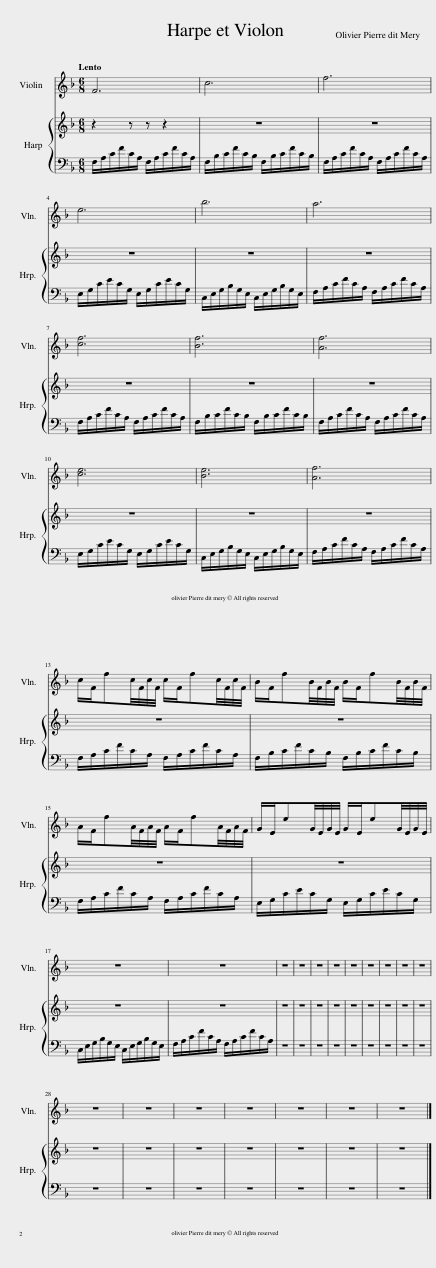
X:1
%%score 1 2
L:1/8
Q:1/4=48
M:6/8
I:linebreak $
K:F
V:1 treble
V:2 bass
V:1
 F6 | c6 | f6 |$ e6 | b6 | %5
 a6 |$ [cf]6 | [Bf]6 | [Af]6 |$ [ce]6 | %10
 [Be]6 | [Af]6 |$ c/F/fc/4F/4c/4F/4 c/F/fc/4F/4c/4F/4 | B/F/fB/4F/4B/4F/4 B/F/fB/4F/4B/4F/4 |$ A/F/fA/4F/4A/4F/4 A/F/fA/4F/4A/4F/4 | %15
 G/E/eG/4E/4G/4E/4 G/E/eG/4E/4G/4E/4 |$ z6 | z6 | z6 | z6 | %20
 z6 | z6 | z6 | z6 | z6 | %25
 z6 | z6 |$ z6 | z6 | z6 | %30
 z6 | z6 | z6 | z6 |] %34
V:2
 F,/A,/C/F/C/A,/ F,/A,/C/F/C/A,/ | F,/B,/C/F/C/B,/ F,/B,/C/F/C/B,/ | F,/A,/C/F/C/A,/ F,/A,/C/F/C/A,/ |$ E,/G,/C/E/C/G,/ E,/G,/C/E/C/G,/ | C,/E,/G,/B,/G,/E,/ C,/E,/G,/B,/G,/E,/ | %5
 F,/A,/C/F/C/A,/ F,/A,/C/F/C/A,/ |$ F,/A,/C/F/C/A,/ F,/A,/C/F/C/A,/ | F,/B,/C/F/C/B,/ F,/B,/C/F/C/B,/ | F,/A,/C/F/C/A,/ F,/A,/C/F/C/A,/ |$ E,/G,/C/E/C/G,/ E,/G,/C/E/C/G,/ | %10
 C,/E,/G,/B,/G,/E,/ C,/E,/G,/B,/G,/E,/ | F,/A,/C/F/C/A,/ F,/A,/C/F/C/A,/ |$ F,/A,/C/F/C/A,/ F,/A,/C/F/C/A,/ | F,/B,/C/F/C/B,/ F,/B,/C/F/C/B,/ |$ F,/A,/C/F/C/A,/ F,/A,/C/F/C/A,/ | %15
 E,/G,/C/E/C/G,/ E,/G,/C/E/C/G,/ |$ C,/E,/G,/B,/G,/E,/ C,/E,/G,/B,/G,/E,/ | F,/A,/C/F/C/A,/ F,/A,/C/F/C/A,/ | z6 | z6 | %20
 z6 | z6 | z6 | z6 | z6 | %25
 z6 | z6 |$ z6 | z6 | z6 | %30
 z6 | z6 | z6 | z6 |] %34
